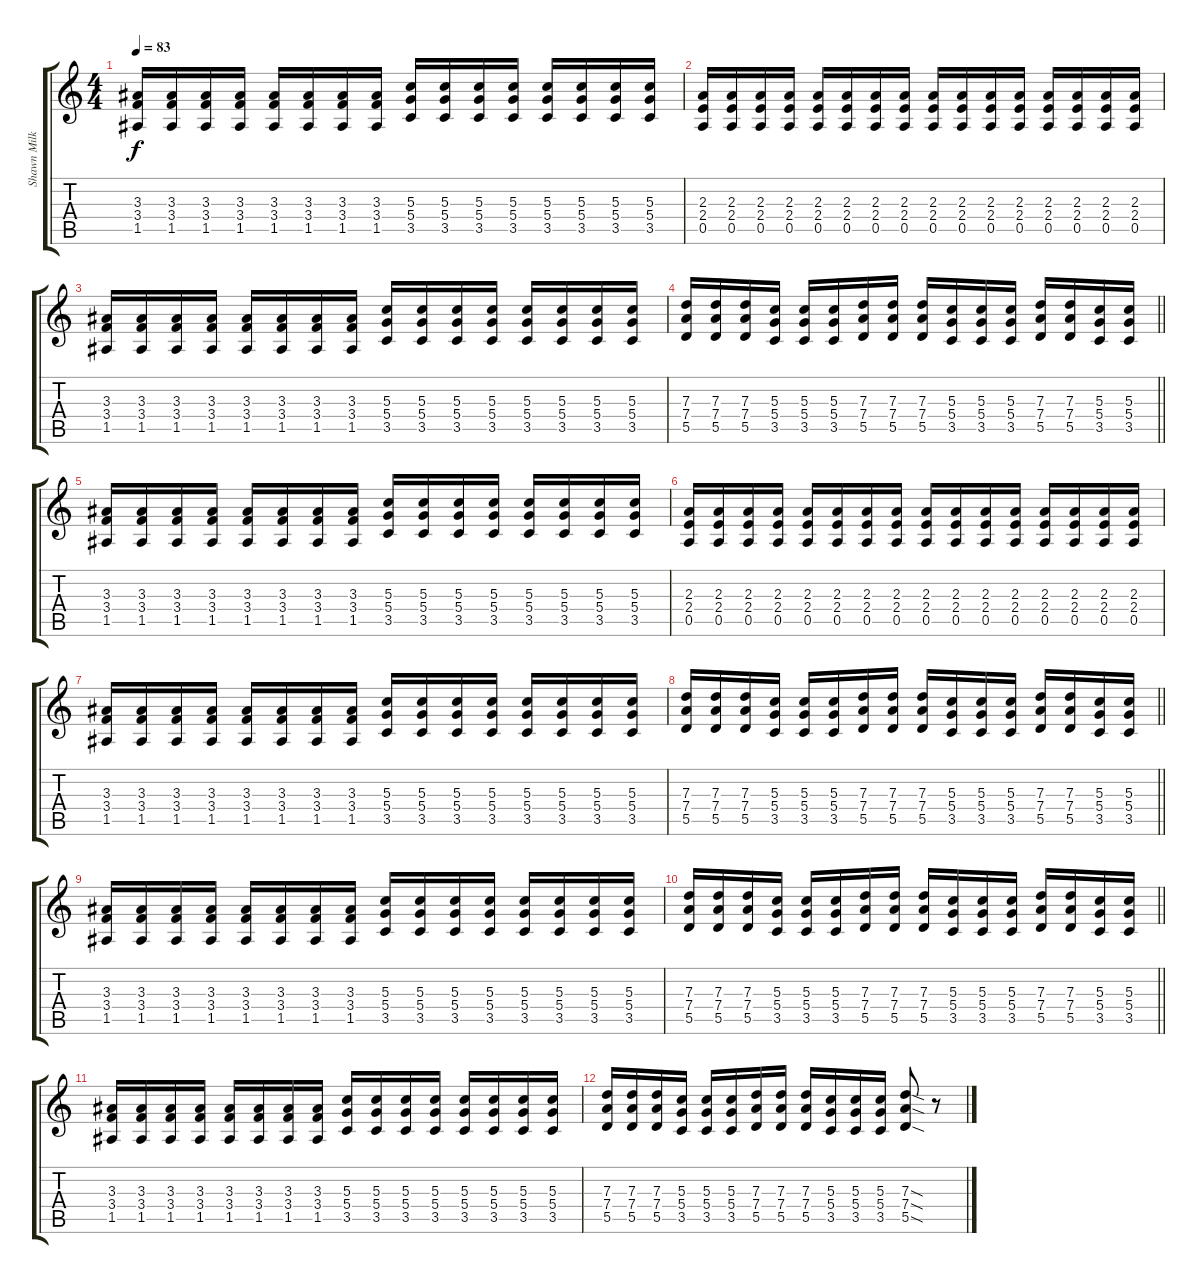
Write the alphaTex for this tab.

\track ("Shawn Milke - Guitar" "Shawn Milk") {instrument distortionguitar}
\staff {score tabs}
\tuning (E4 B3 G3 D3 A2 D2) {hide}
\ts (4 4)
\tempo 83
\clef g2
\ks c
(3.3 3.4 1.5).16{dy f} (3.3 3.4 1.5).16 (3.3 3.4 1.5).16 (3.3 3.4 1.5).16 (3.3 3.4 1.5).16 (3.3 3.4 1.5).16 (3.3 3.4 1.5).16 (3.3 3.4 1.5).16 (5.3 5.4 3.5).16 (5.3 5.4 3.5).16 (5.3 5.4 3.5).16 (5.3 5.4 3.5).16 (5.3 5.4 3.5).16 (5.3 5.4 3.5).16 (5.3 5.4 3.5).16 (5.3 5.4 3.5).16 |
(2.3 2.4 0.5).16 (2.3 2.4 0.5).16 (2.3 2.4 0.5).16 (2.3 2.4 0.5).16 (2.3 2.4 0.5).16 (2.3 2.4 0.5).16 (2.3 2.4 0.5).16 (2.3 2.4 0.5).16 (2.3 2.4 0.5).16 (2.3 2.4 0.5).16 (2.3 2.4 0.5).16 (2.3 2.4 0.5).16 (2.3 2.4 0.5).16 (2.3 2.4 0.5).16 (2.3 2.4 0.5).16 (2.3 2.4 0.5).16 |
(3.3 3.4 1.5).16 (3.3 3.4 1.5).16 (3.3 3.4 1.5).16 (3.3 3.4 1.5).16 (3.3 3.4 1.5).16 (3.3 3.4 1.5).16 (3.3 3.4 1.5).16 (3.3 3.4 1.5).16 (5.3 5.4 3.5).16 (5.3 5.4 3.5).16 (5.3 5.4 3.5).16 (5.3 5.4 3.5).16 (5.3 5.4 3.5).16 (5.3 5.4 3.5).16 (5.3 5.4 3.5).16 (5.3 5.4 3.5).16 |
\barLineRight lightlight
(7.3 7.4 5.5).16 (7.3 7.4 5.5).16 (7.3 7.4 5.5).16 (5.3 5.4 3.5).16 (5.3 5.4 3.5).16 (5.3 5.4 3.5).16 (7.3 7.4 5.5).16 (7.3 7.4 5.5).16 (7.3 7.4 5.5).16 (5.3 5.4 3.5).16 (5.3 5.4 3.5).16 (5.3 5.4 3.5).16 (7.3 7.4 5.5).16 (7.3 7.4 5.5).16 (5.3 5.4 3.5).16 (5.3 5.4 3.5).16 |
(3.3 3.4 1.5).16 (3.3 3.4 1.5).16 (3.3 3.4 1.5).16 (3.3 3.4 1.5).16 (3.3 3.4 1.5).16 (3.3 3.4 1.5).16 (3.3 3.4 1.5).16 (3.3 3.4 1.5).16 (5.3 5.4 3.5).16 (5.3 5.4 3.5).16 (5.3 5.4 3.5).16 (5.3 5.4 3.5).16 (5.3 5.4 3.5).16 (5.3 5.4 3.5).16 (5.3 5.4 3.5).16 (5.3 5.4 3.5).16 |
(2.3 2.4 0.5).16 (2.3 2.4 0.5).16 (2.3 2.4 0.5).16 (2.3 2.4 0.5).16 (2.3 2.4 0.5).16 (2.3 2.4 0.5).16 (2.3 2.4 0.5).16 (2.3 2.4 0.5).16 (2.3 2.4 0.5).16 (2.3 2.4 0.5).16 (2.3 2.4 0.5).16 (2.3 2.4 0.5).16 (2.3 2.4 0.5).16 (2.3 2.4 0.5).16 (2.3 2.4 0.5).16 (2.3 2.4 0.5).16 |
(3.3 3.4 1.5).16 (3.3 3.4 1.5).16 (3.3 3.4 1.5).16 (3.3 3.4 1.5).16 (3.3 3.4 1.5).16 (3.3 3.4 1.5).16 (3.3 3.4 1.5).16 (3.3 3.4 1.5).16 (5.3 5.4 3.5).16 (5.3 5.4 3.5).16 (5.3 5.4 3.5).16 (5.3 5.4 3.5).16 (5.3 5.4 3.5).16 (5.3 5.4 3.5).16 (5.3 5.4 3.5).16 (5.3 5.4 3.5).16 |
\barLineRight lightlight
(7.3 7.4 5.5).16 (7.3 7.4 5.5).16 (7.3 7.4 5.5).16 (5.3 5.4 3.5).16 (5.3 5.4 3.5).16 (5.3 5.4 3.5).16 (7.3 7.4 5.5).16 (7.3 7.4 5.5).16 (7.3 7.4 5.5).16 (5.3 5.4 3.5).16 (5.3 5.4 3.5).16 (5.3 5.4 3.5).16 (7.3 7.4 5.5).16 (7.3 7.4 5.5).16 (5.3 5.4 3.5).16 (5.3 5.4 3.5).16 |
(3.3 3.4 1.5).16 (3.3 3.4 1.5).16 (3.3 3.4 1.5).16 (3.3 3.4 1.5).16 (3.3 3.4 1.5).16 (3.3 3.4 1.5).16 (3.3 3.4 1.5).16 (3.3 3.4 1.5).16 (5.3 5.4 3.5).16 (5.3 5.4 3.5).16 (5.3 5.4 3.5).16 (5.3 5.4 3.5).16 (5.3 5.4 3.5).16 (5.3 5.4 3.5).16 (5.3 5.4 3.5).16 (5.3 5.4 3.5).16 |
\barLineRight lightlight
(7.3 7.4 5.5).16 (7.3 7.4 5.5).16 (7.3 7.4 5.5).16 (5.3 5.4 3.5).16 (5.3 5.4 3.5).16 (5.3 5.4 3.5).16 (7.3 7.4 5.5).16 (7.3 7.4 5.5).16 (7.3 7.4 5.5).16 (5.3 5.4 3.5).16 (5.3 5.4 3.5).16 (5.3 5.4 3.5).16 (7.3 7.4 5.5).16 (7.3 7.4 5.5).16 (5.3 5.4 3.5).16 (5.3 5.4 3.5).16 |
(3.3 3.4 1.5).16 (3.3 3.4 1.5).16 (3.3 3.4 1.5).16 (3.3 3.4 1.5).16 (3.3 3.4 1.5).16 (3.3 3.4 1.5).16 (3.3 3.4 1.5).16 (3.3 3.4 1.5).16 (5.3 5.4 3.5).16 (5.3 5.4 3.5).16 (5.3 5.4 3.5).16 (5.3 5.4 3.5).16 (5.3 5.4 3.5).16 (5.3 5.4 3.5).16 (5.3 5.4 3.5).16 (5.3 5.4 3.5).16 |
(7.3 7.4 5.5).16 (7.3 7.4 5.5).16 (7.3 7.4 5.5).16 (5.3 5.4 3.5).16 (5.3 5.4 3.5).16 (5.3 5.4 3.5).16 (7.3 7.4 5.5).16 (7.3 7.4 5.5).16 (7.3 7.4 5.5).16 (5.3 5.4 3.5).16 (5.3 5.4 3.5).16 (5.3 5.4 3.5).16 (7.3{sod} 7.4{sod} 5.5{sod}).8 r.8
